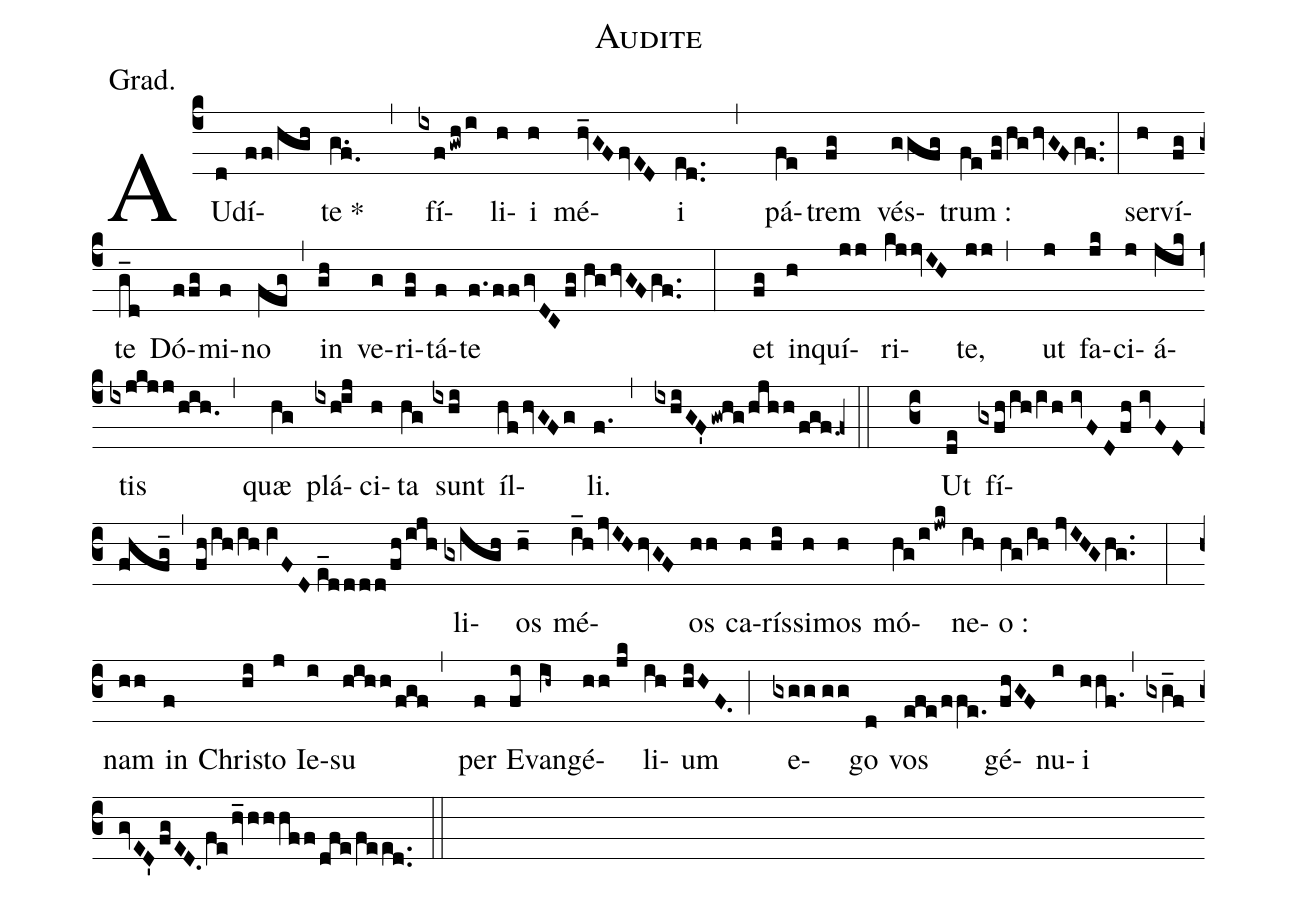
name: Audite;
annotation: Grad.;
mode: 5.;
office-part: gradual;
%%
(c4) AU(d)dí(ff/hgh)te *(g.f. ,) fí(ixfgwhi)li(h)i(h) mé(hv_GFfvED)i(ed.. ,) pá(fe)trem(fg) vés(g/gfg)trum :(fe//fg/hg/hvGFgf..) (:) ser(h)ví(fg)te(g_d) Dó(ffg)mi(f)no(feg) (,) in(gh) ve(g)ri(fg)tá(f)te(f.ff/gvDC/fg!//hg/hvGF/gf.. :) et(fg) in(h)quí(jj)ri(kjjvIH)te,(jj,) ut(j) fa(jk)ci(j)á(jik)tis(ixjkjj/hih.,)  quæ(hg) plá(ixh!ij)ci(h)ta(hg) sunt(ixhi) íl(hf/hvGFg)li.(f.,ixhiGF'/gwhg/hjhh/fgf.) (z0::)℣(c3) Ut(de) fí(gxfh/ih/iVh//ivFD/fh//ivFD/fhfg_,fh/ih/ih//iVFD//e_d/ddd/fh/ijh)li(gxigh)os(h_) mé(i_h/jvIH/hvGF)os(hh) ca(h)rís(hi)si(h)mos(h) mó(hg/ijwk)ne(ih)o :(hg/ih//jvIHG/hg.. :) nam(hh) in(f) Chri(hi)sto(j) Ie(i)su(hih/h/fgf,) per(f) E(fi)van(ih~)gé(hh//jk)li(ih)um(hiHF.;) e(gxgg//gg)go(d) vos(efe/ffe.) gé(fhGF)nu(i)i(hhf.,gxg_f//gvED'/fgED./fe/hv_/hhhff/dfe/fe/ed..::)
